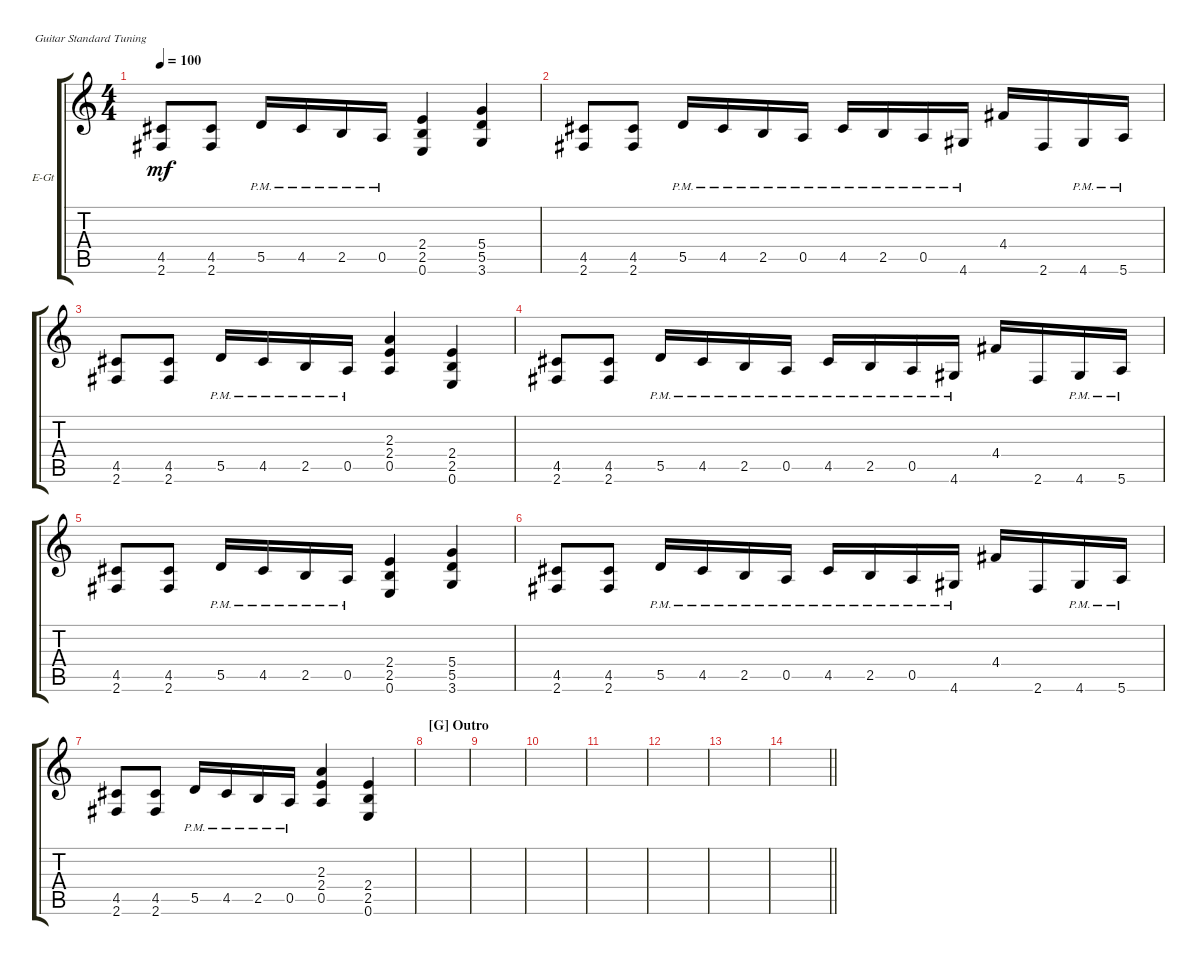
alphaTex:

\defaultSystemsLayout 4
\bracketExtendMode groupsimilarinstruments
\firstSystemTrackNameOrientation horizontal
\otherSystemsTrackNameOrientation horizontal
\track ("Lead Guitar" "E-Gt") {instrument distortionguitar}
\staff {score tabs}
\tuning (E4 B3 G3 D3 A2 E2)
\ts (4 4)
\tempo 100
\clef g2
\scale
0.333333
\ks c
(2.6 4.5).8{dy mf} (2.6 4.5).8 5.5{pm}.16 4.5{pm}.16 2.5{pm}.16 0.5{pm}.16 (2.5 2.4 0.6).4 (3.6 5.5 5.4).4 |
\scale
0.333333 (2.6 4.5).8 (2.6 4.5).8 5.5{pm}.16 4.5{pm}.16 2.5{pm}.16 0.5{pm}.16 4.5{pm}.16 2.5{pm}.16 0.5{pm}.16 4.6{pm}.16 4.4.16 2.6.16 4.6{pm}.16 5.6{pm}.16 |
\scale
0.333333 (2.6 4.5).8 (2.6 4.5).8 5.5{pm}.16 4.5{pm}.16 2.5{pm}.16 0.5{pm}.16 (0.5 2.4 2.3).4 (0.6 2.5 2.4).4 |
\scale
0.333333 (2.6 4.5).8 (2.6 4.5).8 5.5{pm}.16 4.5{pm}.16 2.5{pm}.16 0.5{pm}.16 4.5{pm}.16 2.5{pm}.16 0.5{pm}.16 4.6{pm}.16 4.4.16 2.6.16 4.6{pm}.16 5.6{pm}.16 |
\scale
0.333333 (2.6 4.5).8 (2.6 4.5).8 5.5{pm}.16 4.5{pm}.16 2.5{pm}.16 0.5{pm}.16 (2.5 2.4 0.6).4 (3.6 5.5 5.4).4 |
\scale
0.333333 (2.6 4.5).8 (2.6 4.5).8 5.5{pm}.16 4.5{pm}.16 2.5{pm}.16 0.5{pm}.16 4.5{pm}.16 2.5{pm}.16 0.5{pm}.16 4.6{pm}.16 4.4.16 2.6.16 4.6{pm}.16 5.6{pm}.16 |
\scale
0.333333 (2.6 4.5).8 (2.6 4.5).8 5.5{pm}.16 4.5{pm}.16 2.5{pm}.16 0.5{pm}.16 (0.5 2.4 2.3).4 (0.6 2.5 2.4).4 |
\section ("G" "Outro")
\scale
0.333333 |
\scale
0.333333 |
\scale
0.333333 |
\scale
0.333333 |
\scale
0.333333 |
\scale
0.333333 |
\scale
0.333333
\barLineRight lightlight
